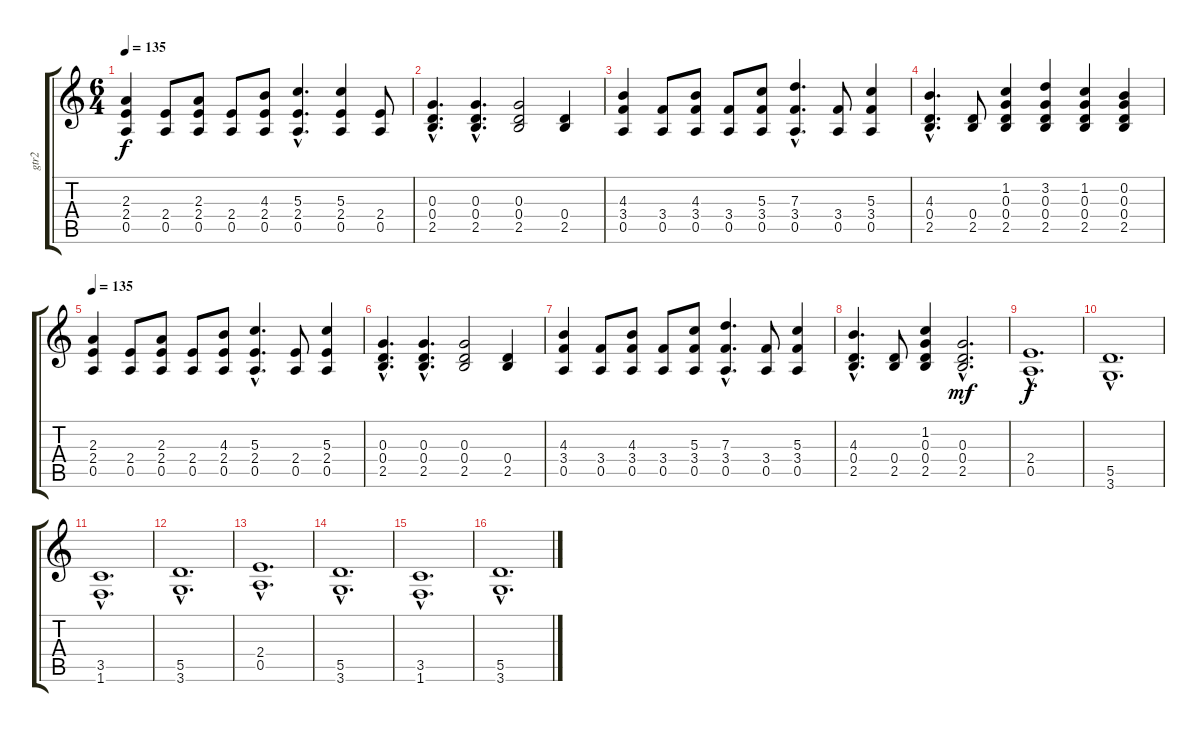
\track ("gtr2" "gtr2") {instrument electricguitarjazz}
\staff {score tabs}
\tuning (E4 B3 G3 D3 A2 E2) {hide}
\ts (6 4)
\tempo 135
\clef g2
\ks c
(2.3 2.4 0.5).4{dy f volume 11} (2.4 0.5).8 (2.3 2.4 0.5).8 (2.4 0.5).8 (4.3 2.4 0.5).8 (5.3{hac} 2.4{hac} 0.5{hac}).4{d} (5.3 2.4 0.5).4 (2.4 0.5).8 |
(0.3{hac} 0.4{hac} 2.5{hac}).4{d} (0.3{hac} 0.4{hac} 2.5{hac}).4{d} (0.3 0.4 2.5).2 (0.4 2.5).4 |
(4.3 3.4 0.5).4 (3.4 0.5).8 (4.3 3.4 0.5).8 (3.4 0.5).8 (5.3 3.4 0.5).8 (7.3{hac} 3.4{hac} 0.5{hac}).4{d} (3.4 0.5).8 (5.3 3.4 0.5).4 |
(4.3{hac} 0.4{hac} 2.5{hac}).4{d} (0.4 2.5).8 (1.2 0.3 0.4 2.5).4 (3.2 0.3 0.4 2.5).4 (1.2 0.3 0.4 2.5).4 (0.2 0.3 0.4 2.5).4 |
\tempo 135
(2.3 2.4 0.5).4{volume 12} (2.4 0.5).8 (2.3 2.4 0.5).8 (2.4 0.5).8 (4.3 2.4 0.5).8 (5.3{hac} 2.4{hac} 0.5{hac}).4{d} (2.4 0.5).8 (5.3 2.4 0.5).4 |
(0.3{hac} 0.4{hac} 2.5{hac}).4{d} (0.3{hac} 0.4{hac} 2.5{hac}).4{d} (0.3 0.4 2.5).2 (0.4 2.5).4 |
(4.3 3.4 0.5).4 (3.4 0.5).8 (4.3 3.4 0.5).8 (3.4 0.5).8 (5.3 3.4 0.5).8 (7.3{hac} 3.4{hac} 0.5{hac}).4{d} (3.4 0.5).8 (5.3 3.4 0.5).4 |
(4.3{hac} 0.4{hac} 2.5{hac}).4{d} (0.4 2.5).8 (1.2 0.3 0.4 2.5).4 (0.3{hac} 0.4{hac} 2.5{hac}).2{d dy mf} |
(2.4{hac} 0.5{hac}).1{d dy f volume 11} |
(5.5{hac} 3.6{hac}).1{d} |
(3.5{hac} 1.6{hac}).1{d} |
(5.5{hac} 3.6{hac}).1{d} |
(2.4{hac} 0.5{hac}).1{d} |
(5.5{hac} 3.6{hac}).1{d} |
(3.5{hac} 1.6{hac}).1{d} |
(5.5{hac} 3.6{hac}).1{d}
